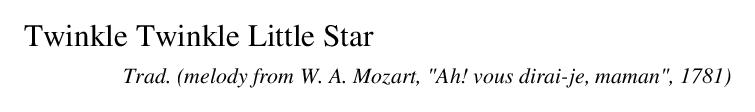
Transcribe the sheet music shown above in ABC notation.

X:1
T:Twinkle Twinkle Little Star
C:Trad. (melody from W. A. Mozart, "Ah! vous dirai-je, maman", 1781)
M:4/4
L:1/4
Q:1/4=80
K:Am
A2 A2 e2 e2 | g2 g2 e4 |
d2 d2 c2 c2 | A2 A2 A4 |
e2 e2 d2 d2 | c2 c2 A4 |
e2 e2 d2 d2 | c2 c2 A4 |
A2 A2 e2 e2 | g2 g2 e4 |
d2 d2 c2 c2 | A2 A2 A4 |]
